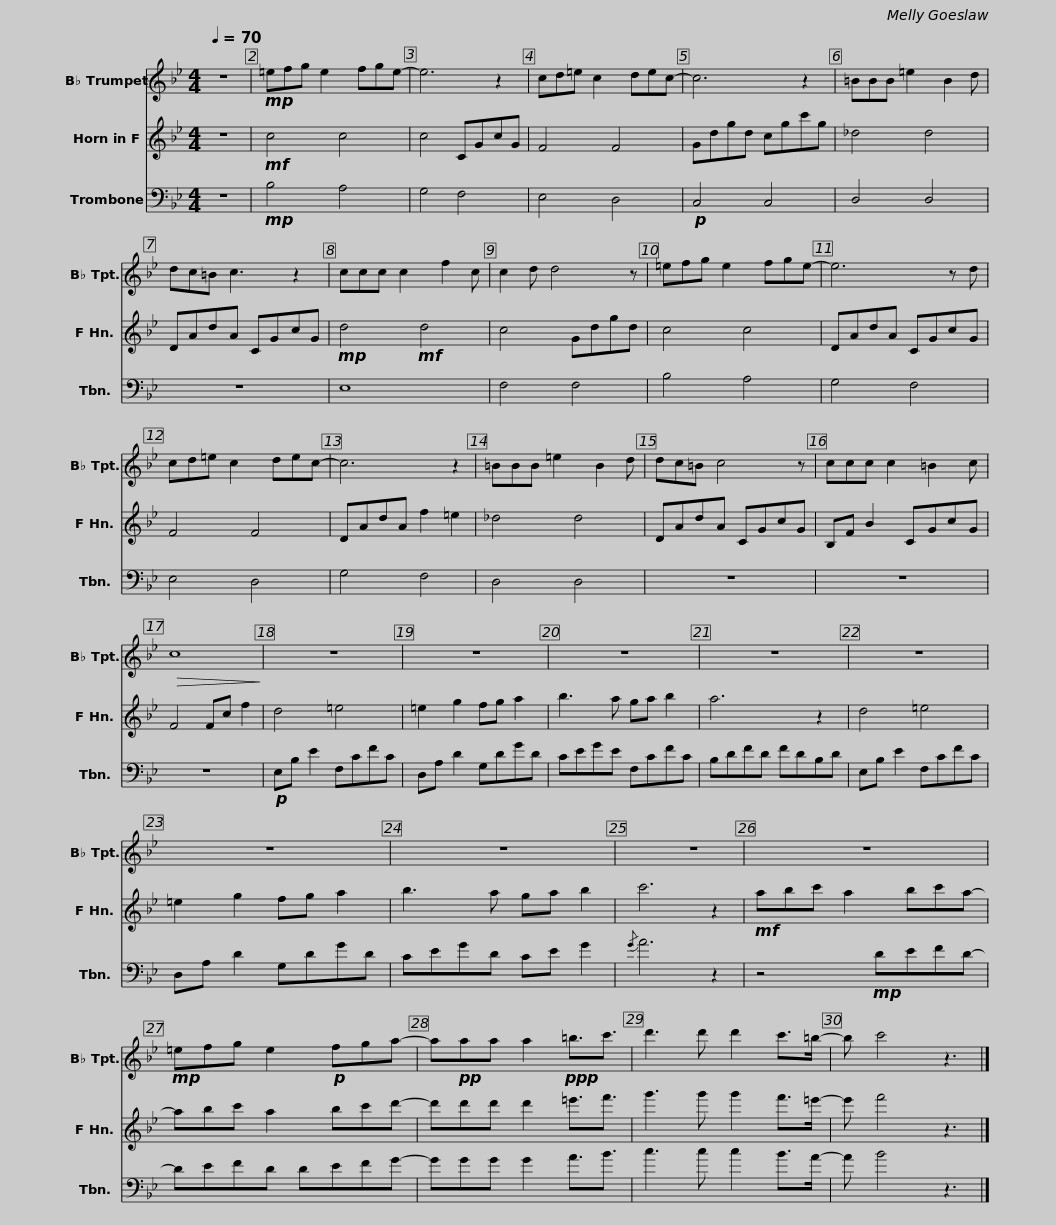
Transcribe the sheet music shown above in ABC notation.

X:1
%%score 1 2 3
L:1/8
Q:1/4=70
M:4/4
I:linebreak $
K:Bb
V:1 treble transpose=-2
V:2 treble transpose=-7
V:3 bass
V:1
[K:Bb] z8 |!mp! =efg e2 fge- | e6 z2 | cd=e c2 dec- | c6 z2 | %5
 =BBB =e2 B2 d |$ dc=B c3 z2 | ccc c2 f2 c | c2 d d4 z | =efg e2 fge- | %10
 e6 z d |$ cd=e c2 dec- | c6 z2 | =BBB =e2 B2 d | dc=B c4 z | %15
 ccc c2 =B2 c |$!>(! c8!>)! | z8 | z8 | z8 | %20
 z8 |$ z8 | z8 | z8 | z8 | %25
 z8 |$!mp! =efg e2!p! fga- | a!pp!aa a2!ppp! =b3/2c'3/2 | d'3 d' d'2 c'>=b- | b c'4 z3 |] %30
V:2
[K:Bb] z8 |!mf! c4 c4 | c4 CGcG | F4 F4 | Gdgd cgc'g | %5
 _d4 d4 |$ DAdA CGcG |!mp! d4!mf! d4 | c4 Gdgd | c4 c4 | %10
 DAdA CGcG |$ F4 F4 | DAdA f2 =e2 | _d4 d4 | DAdA CGcG | %15
 B,F B2 CGcG |$ F4 Fc f2 | d4 =e4 | =e2 g2 fg a2 | b3 a ga b2 | %20
 a6 z2 |$ d4 =e4 | =e2 g2 fg a2 | b3 a ga b2 | c'6 z2 | %25
!mf! abc' a2 bc'a- |$ abc' a2 bc'd'- | d'd'd' d'2 =e'3/2f'3/2 | g'3 g' g'2 f'>=e'- | e' f'4 z3 |] %30
V:3
 z8 |!mp! B,4 A,4 | G,4 F,4 | E,4 D,4 |!p! C,4 C,4 | %5
 D,4 D,4 |$ z8 | E,8 | F,4 F,4 | B,4 A,4 | %10
 G,4 F,4 |$ E,4 D,4 | G,4 F,4 | D,4 D,4 | z8 | %15
 z8 |$ z8 |!p! E,B, E2 F,CFC | D,A, D2 G,DGD | CEGE F,CFC | %20
 B,DFD FDB,D |$ E,B, E2 F,CFC | D,A, D2 G,DGD | CEGD CE G2 |{/G} A6 z2 | %25
 z4!mp! DEFD- |$ DEFD DEFG- | GGG G2 A3/2B3/2 | c3 c c2 B>A- | A B4 z3 |] %30
